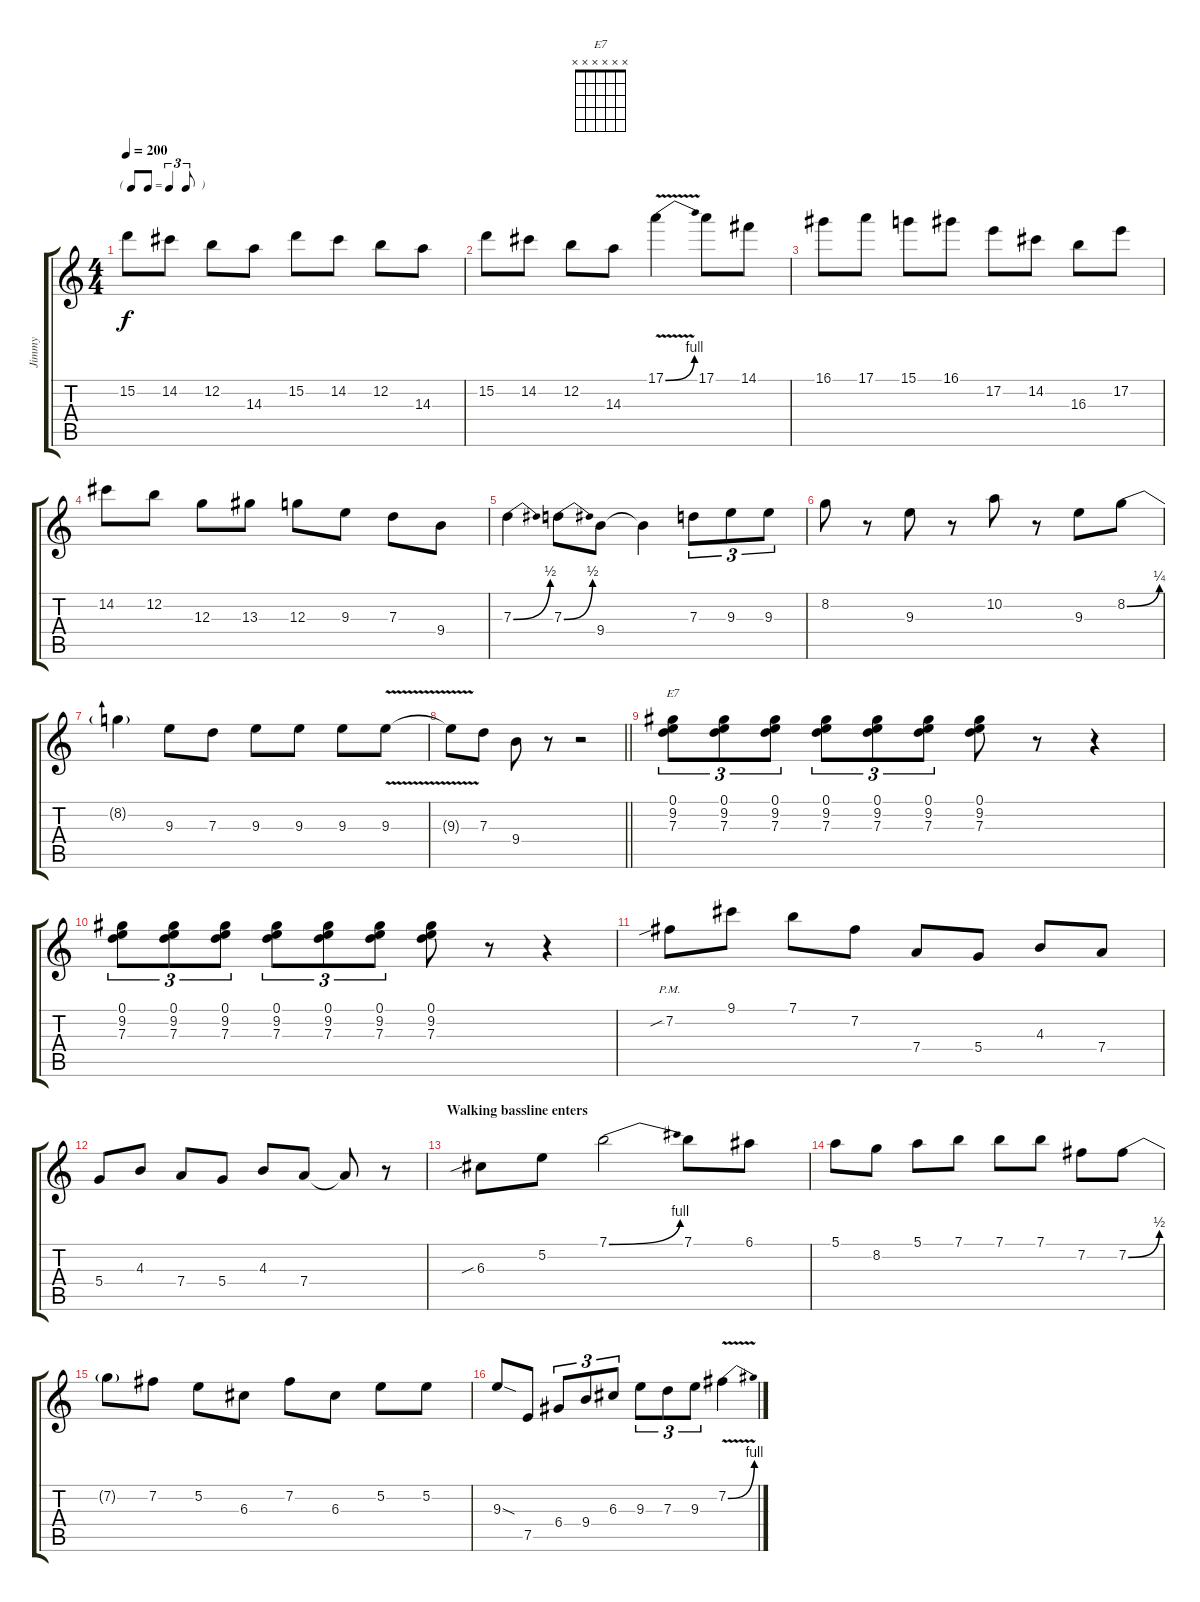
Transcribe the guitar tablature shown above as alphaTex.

\track ("Jimmy" "Jimmy") {instrument overdrivenguitar}
\staff {score tabs}
\tuning (E4 B3 G3 D3 A2 E2) {hide}
\chord ("E7" x x x x x x)
\ts (4 4)
\tf triplet8th
\tempo 200
\clef g2
\ks c
15.2.8{dy f} 14.2.8 12.2.8 14.3.8 15.2.8 14.2.8 12.2.8 14.3.8 |
15.2.8 14.2.8 12.2.8 14.3.8 17.1{be (bend 0 0 60 4) v}.4 17.1.8 14.1.8 |
16.1.8 17.1.8 15.1.8 16.1.8 17.2.8 14.2.8 16.3.8 17.2.8 |
14.2.8 12.2.8 12.3.8 13.3.8 12.3.8 9.3.8 7.3.8 9.4.8 |
7.3{be (bend 0 0 60 2)}.4 7.3{be (bend 0 0 60 2)}.8 9.4.8 9.4{t}.4 7.3.8{tu (3 2)} 9.3.8{tu (3 2)} 9.3.8{tu (3 2)} |
8.2.8 r.8 9.3.8 r.8 10.2.8 r.8 9.3.8 8.2{be (bend 0 0 60 1)}.8 |
8.2{t}.4 9.3.8 7.3.8 9.3.8 9.3.8 9.3.8 9.3{v}.8 |
\barLineRight lightlight
9.3{t}.8 7.3.8 9.4.8 r.8 r.2 |
(0.1 9.2 7.3).8{tu (3 2) ch "E7"} (0.1 9.2 7.3).8{tu (3 2)} (0.1 9.2 7.3).8{tu (3 2)} (0.1 9.2 7.3).8{tu (3 2)} (0.1 9.2 7.3).8{tu (3 2)} (0.1 9.2 7.3).8{tu (3 2)} (0.1 9.2 7.3).8 r.8 r.4 |
(0.1 9.2 7.3).8{tu (3 2)} (0.1 9.2 7.3).8{tu (3 2)} (0.1 9.2 7.3).8{tu (3 2)} (0.1 9.2 7.3).8{tu (3 2)} (0.1 9.2 7.3).8{tu (3 2)} (0.1 9.2 7.3).8{tu (3 2)} (0.1 9.2 7.3).8 r.8 r.4 |
7.2{sib pm}.8 9.1.8 7.1.8 7.2.8 7.4.8 5.4.8 4.3.8 7.4.8 |
5.4.8 4.3.8 7.4.8 5.4.8 4.3.8 7.4.8 7.4{t}.8 r.8 |
\section ("" "Walking bassline enters")
6.3{sib}.8 5.2.8 7.1{be (bend 0 0 60 4)}.2 7.1.8 6.1.8 |
5.1.8 8.2.8 5.1.8 7.1.8 7.1.8 7.1.8 7.2.8 7.2{be (bend 0 0 60 2)}.8 |
7.2{t}.8 7.2.8 5.2.8 6.3.8 7.2.8 6.3.8 5.2.8 5.2.8 |
9.3{sod}.8 7.5.8 6.4.8{tu (3 2)} 9.4.8{tu (3 2)} 6.3.8{tu (3 2)} 9.3.8{tu (3 2)} 7.3.8{tu (3 2)} 9.3.8{tu (3 2)} 7.2{be (bend 0 0 60 4) v}.4
